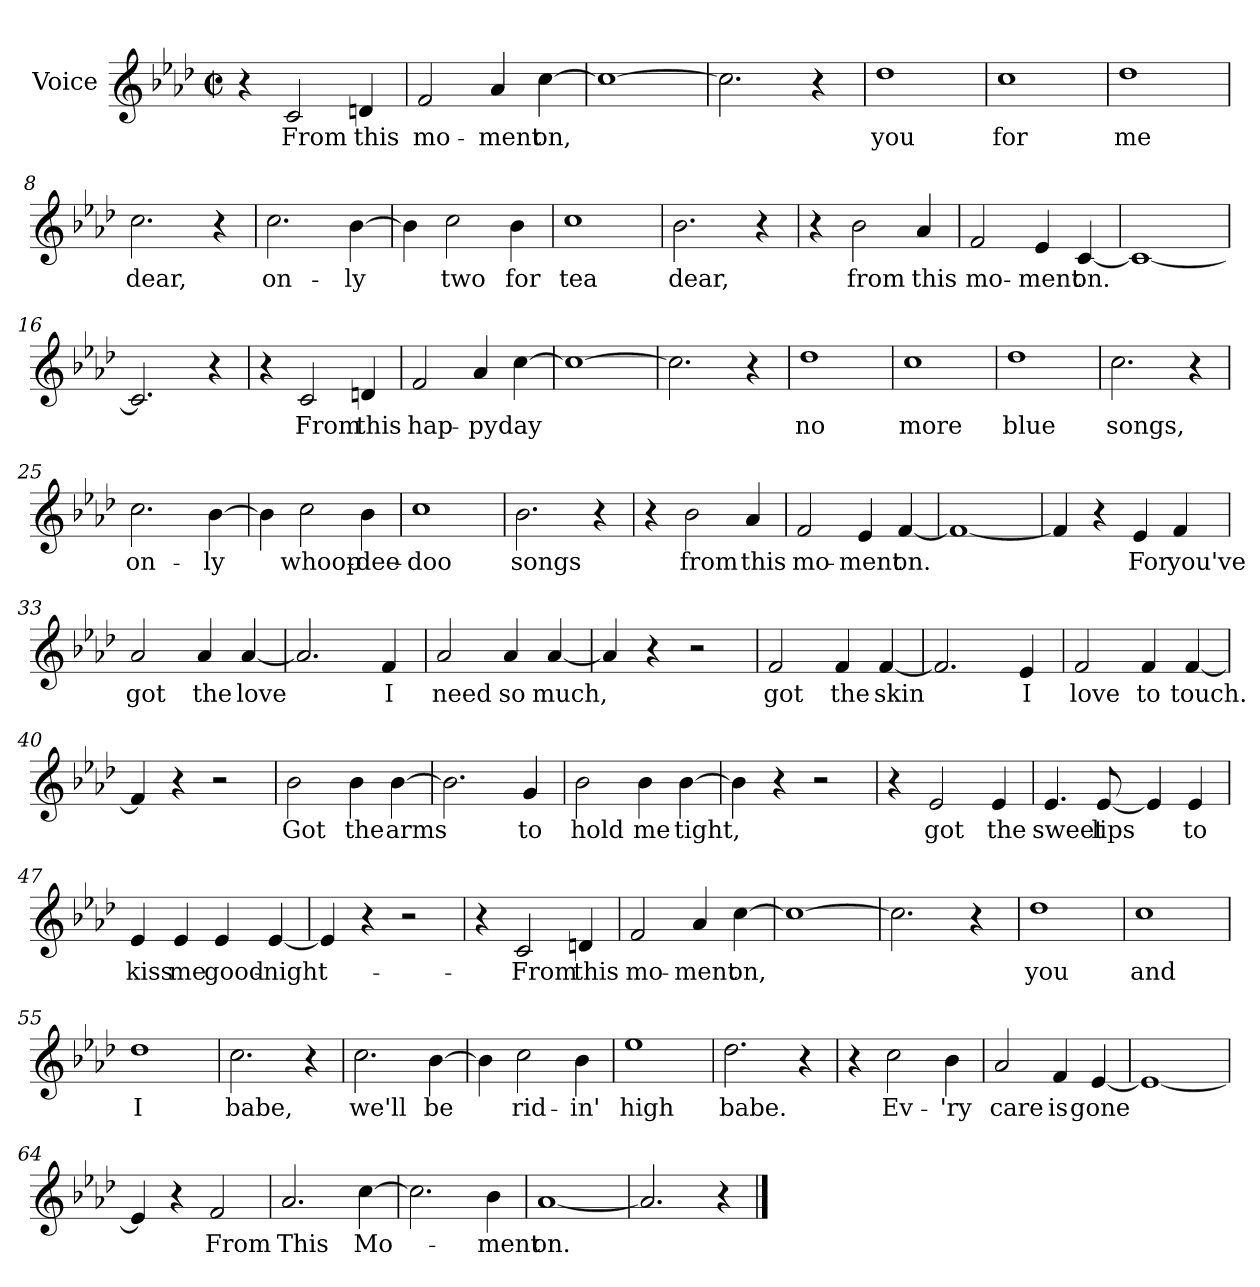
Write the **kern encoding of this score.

**kern	**text
*part1	*part1
*staff1	*staff1
*I"Voice	*
*clefG2	*
*k[b-e-a-d-]	*
*A-:	*
*M2/2	*
*met(c|)	*
=1	=1
4r	.
!	!LO:LY:b
2c/	From
!	!LO:LY:b
4dn/	this
=2	=2
!	!LO:LY:b
2f/	mo-
!	!LO:LY:b
4a-/	-ment
!	!LO:LY:b
[4cc\	on,
=3	=3
1cc_	.
=4	=4
2.cc\]	.
4r	.
=5	=5
!	!LO:LY:b
1dd-	you
=6	=6
!	!LO:LY:b
1cc	for
!!LO:LB:g=z
=7	=7
!	!LO:LY:b
1dd-	me
=8	=8
!	!LO:LY:b
2.cc\	dear,
4r	.
=9	=9
!	!LO:LY:b
2.cc\	on-
!	!LO:LY:b
[4b-\	-ly
=10	=10
4b-\]	.
!	!LO:LY:b
2cc\	two
!	!LO:LY:b
4b-\	for
=11	=11
!	!LO:LY:b
1cc	tea
=12	=12
!	!LO:LY:b
2.b-\	dear,
4r	.
!!LO:LB:g=z
=13	=13
4r	.
!	!LO:LY:b
2b-\	from
!	!LO:LY:b
4a-/	this
=14	=14
!	!LO:LY:b
2f/	mo-
!	!LO:LY:b
4e-/	-ment
!	!LO:LY:b
[4c/	on.
=15	=15
1c_	.
=16	=16
2.c/]	.
4r	.
=17	=17
4r	.
!	!LO:LY:b
2c/	From
!	!LO:LY:b
4dn/	this
=18	=18
!	!LO:LY:b
2f/	hap-
!	!LO:LY:b
4a-/	-py
!	!LO:LY:b
[4cc\	day
!!LO:LB:g=z
=19	=19
1cc_	.
=20	=20
2.cc\]	.
4r	.
=21	=21
!	!LO:LY:b
1dd-	no
=22	=22
!	!LO:LY:b
1cc	more
=23	=23
!	!LO:LY:b
1dd-	blue
=24	=24
!	!LO:LY:b
2.cc\	songs,
4r	.
!!LO:LB:g=z
=25	=25
!	!LO:LY:b
2.cc\	on-
!	!LO:LY:b
[4b-\	-ly
=26	=26
4b-\]	.
!	!LO:LY:b
2cc\	whoop-
!	!LO:LY:b
4b-\	-dee-
=27	=27
!	!LO:LY:b
1cc	-doo
=28	=28
!	!LO:LY:b
2.b-\	songs
4r	.
=29	=29
4r	.
!	!LO:LY:b
2b-\	from
!	!LO:LY:b
4a-/	this
=30	=30
!	!LO:LY:b
2f/	mo-
!	!LO:LY:b
4e-/	-ment
!	!LO:LY:b
[4f/	on.
!!LO:LB:g=z
=31	=31
1f_	.
=32	=32
4f/]	.
4r	.
!	!LO:LY:b
4e-/	For
!	!LO:LY:b
4f/	you've
=33	=33
!	!LO:LY:b
2a-/	got
!	!LO:LY:b
4a-/	the
!	!LO:LY:b
[4a-/	love
=34	=34
2.a-/]	.
!	!LO:LY:b
4f/	I
=35	=35
!	!LO:LY:b
2a-/	need
!	!LO:LY:b
4a-/	so
!	!LO:LY:b
[4a-/	much,
=36	=36
4a-/]	.
4r	.
2r	.
!!LO:LB:g=z
=37	=37
!	!LO:LY:b
2f/	got
!	!LO:LY:b
4f/	the
!	!LO:LY:b
[4f/	skin
=38	=38
2.f/]	.
!	!LO:LY:b
4e-/	I
=39	=39
!	!LO:LY:b
2f/	love
!	!LO:LY:b
4f/	to
!	!LO:LY:b
[4f/	touch.
=40	=40
4f/]	.
4r	.
2r	.
=41	=41
!	!LO:LY:b
2b-\	Got
!	!LO:LY:b
4b-\	the
!	!LO:LY:b
[4b-\	arms
=42	=42
2.b-\]	.
!	!LO:LY:b
4g/	to
!!LO:LB:g=z
=43	=43
!	!LO:LY:b
2b-\	hold
!	!LO:LY:b
4b-\	me
!	!LO:LY:b
[4b-\	tight,
=44	=44
4b-\]	.
4r	.
2r	.
=45	=45
4r	.
!	!LO:LY:b
2e-/	got
!	!LO:LY:b
4e-/	the
=46	=46
!	!LO:LY:b
4.e-/	sweet
!	!LO:LY:b
[8e-/	lips
4e-/]	.
!	!LO:LY:b
4e-/	to
=47	=47
!	!LO:LY:b
4e-/	kiss
!	!LO:LY:b
4e-/	me
!	!LO:LY:b
4e-/	good-
!	!LO:LY:b
[4e-/	-night-
=48	=48
4e-/]	.
4r	.
2r	.
!!LO:PB:g=z
=49	=49
4r	.
!	!LO:LY:b
2c/	-From
!	!LO:LY:b
4dn/	this
=50	=50
!	!LO:LY:b
2f/	mo-
!	!LO:LY:b
4a-/	-ment
!	!LO:LY:b
[4cc\	on,
=51	=51
1cc_	.
=52	=52
2.cc\]	.
4r	.
=53	=53
!	!LO:LY:b
1dd-	you
=54	=54
!	!LO:LY:b
1cc	and
!!LO:LB:g=z
=55	=55
!	!LO:LY:b
1dd-	I
=56	=56
!	!LO:LY:b
2.cc\	babe,
4r	.
=57	=57
!	!LO:LY:b
2.cc\	we'll
!	!LO:LY:b
[4b-\	be
=58	=58
4b-\]	.
!	!LO:LY:b
2cc\	rid-
!	!LO:LY:b
4b-\	-in'
=59	=59
!	!LO:LY:b
1ee-	high
=60	=60
!	!LO:LY:b
2.dd-\	babe.
4r	.
!!LO:LB:g=z
=61	=61
4r	.
!	!LO:LY:b
2cc\	Ev-
!	!LO:LY:b
4b-\	-'ry
=62	=62
!	!LO:LY:b
2a-/	care
!	!LO:LY:b
4f/	is
!	!LO:LY:b
[4e-/	gone
=63	=63
1e-_	.
=64	=64
4e-/]	.
4r	.
!	!LO:LY:b
2f/	From
=65	=65
!	!LO:LY:b
2.a-/	This
!	!LO:LY:b
[4cc\	Mo-
=66	=66
2.cc\]	.
!	!LO:LY:b
4b-\	-ment
!!LO:LB:g=z
=67	=67
!	!LO:LY:b
[1a-	on.
=68	=68
2.a-/]	.
4r	.
==	==
*-	*-
